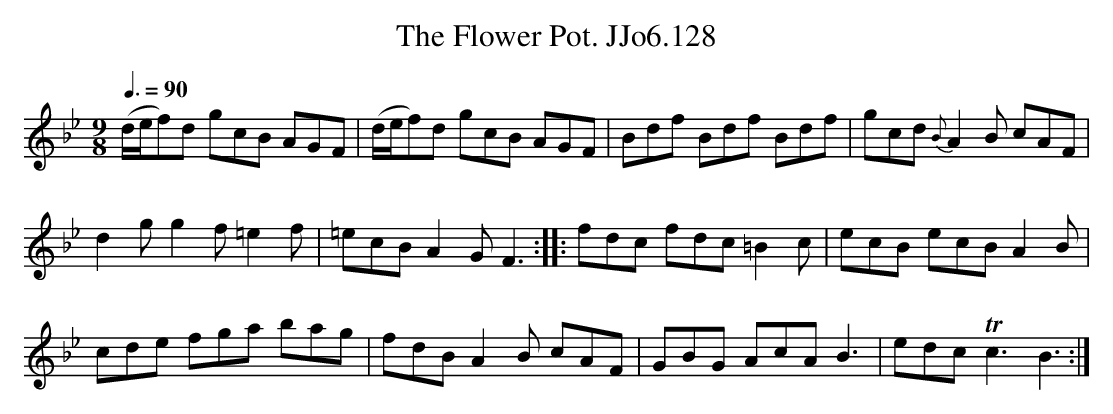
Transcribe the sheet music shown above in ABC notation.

X:1
T:Flower Pot. JJo6.128, The
M:9/8
L:1/8
Q:3/8=90
K:Bb
(d/e/f)d gcB AGF | (d/e/f)d gcB AGF | Bdf Bdf Bdf | gcd {B}A2B cAF |
d2g g2f =e2f | =ecB A2G F3 :: fdc fdc =B2c | ecB ecB A2B |
cde fga bag | fdB A2B cAF | GBG AcA B3 | edc Tc3 B3 :|
